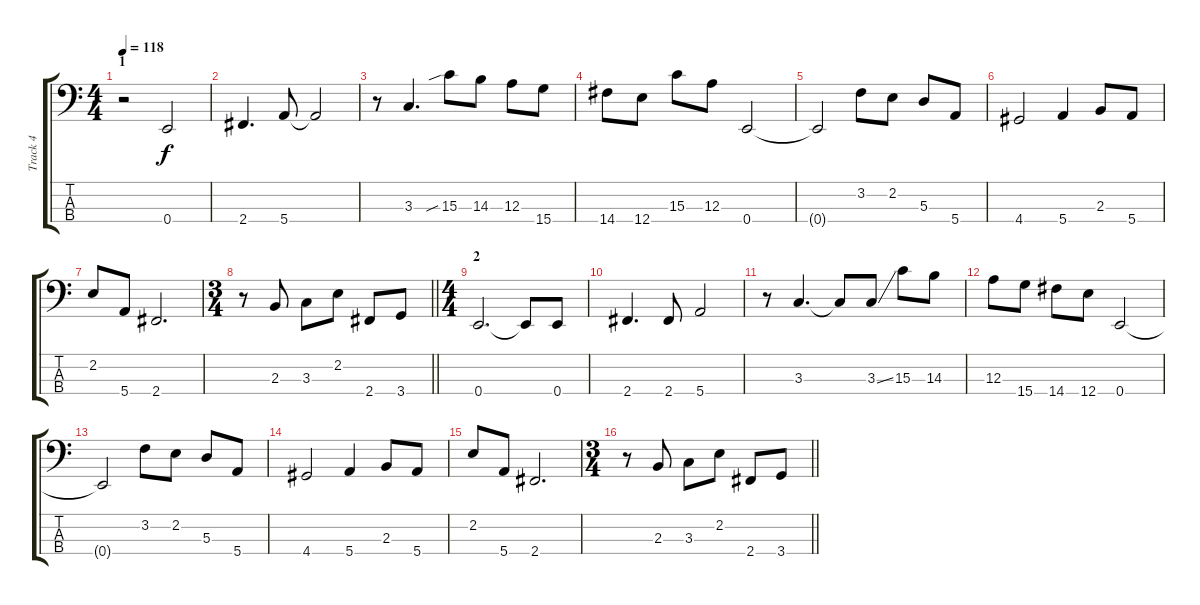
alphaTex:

\track ("Track 4" "Track 4") {instrument electricbassfinger}
\staff {score tabs}
\tuning (G2 D2 A1 E1) {hide}
\ts (4 4)
\section ("" "1")
\tempo 118
\clef f4
\ks c
r.2{dy f} 0.4.2 |
2.4.4{d} 5.4.8 5.4{t}.2 |
r.8 3.3.4{d} 15.3{sib}.8 14.3.8 12.3.8 15.4.8 |
14.4.8 12.4.8 15.3.8 12.3.8 0.4.2 |
0.4{t}.2 3.2.8 2.2.8 5.3.8 5.4.8 |
4.4.2 5.4.4 2.3.8 5.4.8 |
2.2.8 5.4.8 2.4.2{d} |
\ts (3 4)
\barLineRight lightlight
r.8 2.3.8 3.3.8 2.2.8 2.4.8 3.4.8 |
\ts (4 4)
\section ("" "2")
0.4.2{d} 0.4{t}.8 0.4.8 |
2.4.4{d} 2.4.8 5.4.2 |
r.8 3.3.4{d} 3.3{t}.8 3.3{ss}.8 15.3.8 14.3.8 |
12.3.8 15.4.8 14.4.8 12.4.8 0.4.2 |
0.4{t}.2 3.2.8 2.2.8 5.3.8 5.4.8 |
4.4.2 5.4.4 2.3.8 5.4.8 |
2.2.8 5.4.8 2.4.2{d} |
\ts (3 4)
\barLineRight lightlight
r.8 2.3.8 3.3.8 2.2.8 2.4.8 3.4.8
